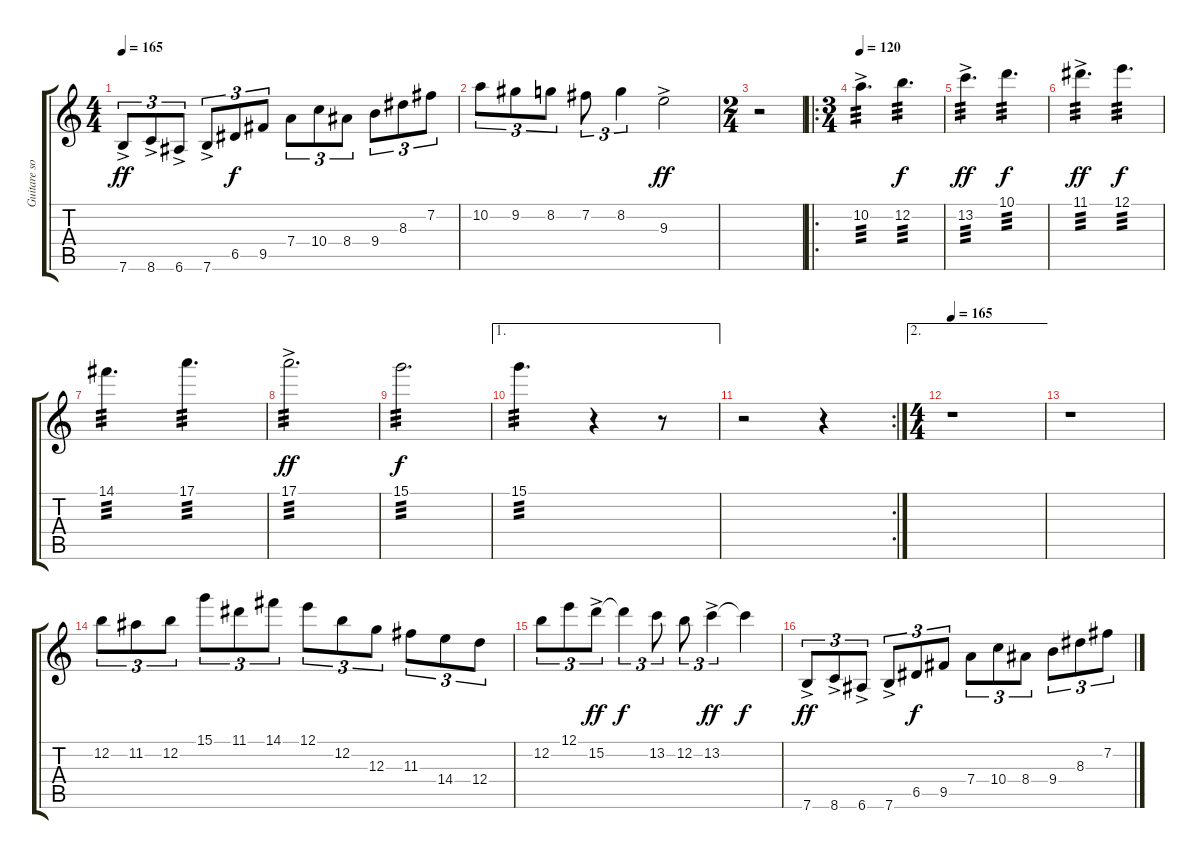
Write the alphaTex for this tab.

\track ("Guitare solo" "Guitare so") {instrument acousticguitarsteel}
\staff {score tabs}
\tuning (E4 B3 G3 D3 A2 E2) {hide}
\ts (4 4)
\tempo 165
\clef g2
\ks c
7.6{ac}.8{tu (3 2) dy ff} 8.6{ac}.8{tu (3 2)} 6.6{ac}.8{tu (3 2)} 7.6{ac}.8{tu (3 2)} 6.5.8{tu (3 2) dy f} 9.5.8{tu (3 2)} 7.4.8{tu (3 2)} 10.4.8{tu (3 2)} 8.4.8{tu (3 2)} 9.4.8{tu (3 2)} 8.3.8{tu (3 2)} 7.2.8{tu (3 2)} |
10.2.8{tu (3 2)} 9.2.8{tu (3 2)} 8.2.8{tu (3 2)} 7.2.8{tu (3 2)} 8.2.4{tu (3 2)} 9.3{ac}.2{dy ff} |
\ts (2 4)
r.2 |
\ro
\ts (3 4)
\tempo 120
10.2{ac}.4{d tp 3} 12.2.4{d tp 3 dy f} |
13.2{ac}.4{d tp 3 dy ff} 10.1.4{d tp 3 dy f} |
11.1{ac}.4{d tp 3 dy ff} 12.1.4{d tp 3 dy f} |
14.1.4{d tp 3} 17.1.4{d tp 3} |
17.1{ac}.2{d tp 3 dy ff} |
15.1.2{d tp 3 dy f} |
\ae 1
15.1.4{d tp 3} r.4 r.8 |
\rc 2
r.2 r.4 |
\ae 2
\ts (4 4)
\tempo 165
r.1 |
r.1 |
12.2.8{tu (3 2)} 11.2.8{tu (3 2)} 12.2.8{tu (3 2)} 15.1.8{tu (3 2)} 11.1.8{tu (3 2)} 14.1.8{tu (3 2)} 12.1.8{tu (3 2)} 12.2.8{tu (3 2)} 12.3.8{tu (3 2)} 11.3.8{tu (3 2)} 14.4.8{tu (3 2)} 12.4.8{tu (3 2)} |
12.2.8{tu (3 2)} 12.1.8{tu (3 2)} 15.2{ac}.8{tu (3 2) dy ff} 15.2{t}.4{tu (3 2) dy f} 13.2.8{tu (3 2)} 12.2.8{tu (3 2)} 13.2{ac}.4{tu (3 2) dy ff} 13.2{t}.4{dy f} |
7.6{ac}.8{tu (3 2) dy ff} 8.6{ac}.8{tu (3 2)} 6.6{ac}.8{tu (3 2)} 7.6{ac}.8{tu (3 2)} 6.5.8{tu (3 2) dy f} 9.5.8{tu (3 2)} 7.4.8{tu (3 2)} 10.4.8{tu (3 2)} 8.4.8{tu (3 2)} 9.4.8{tu (3 2)} 8.3.8{tu (3 2)} 7.2.8{tu (3 2)}
